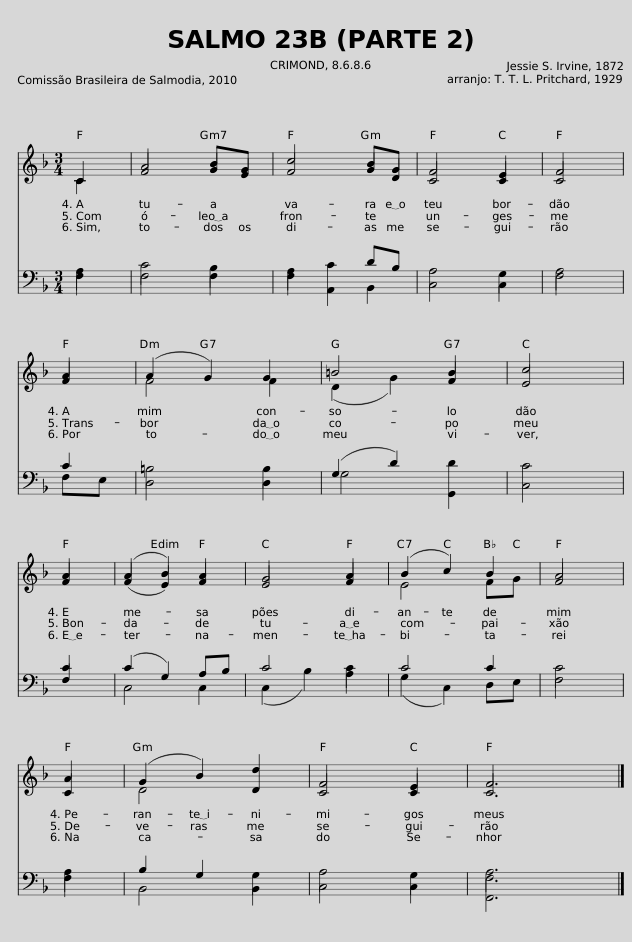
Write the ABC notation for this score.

X:1
%%score { ( 1 2 ) | ( 3 4 ) }
L:1/8
M:3/4
I:linebreak $
K:F
V:1 treble
V:2 treble
V:3 bass
V:4 bass
V:1
 C2 | A4 BG | c4 BG | F4 E2 | F4 |$ %5
 A2 | (A2 G2) G2 | =B4 B2 | c4 |$ A2 | %10
 (A2 B2) A2 | G4 A2 | (B2 c2) B2 | A4 |$ A2 | %15
 (G2 B2) d2 | F4 E2 | F6 |] %18
V:2
 C2 | F4 GE | F4 GD | C4 C2 | C4 |$ %5
 F2 | F4 F2 | (D2 G2) F2 | E4 |$ F2 | %10
 (F2 E2) F2 | E4 F2 | E4 FG | F4 |$ C2 | %15
 D4 D2 | C4 C2 | C6 |] %18
V:3
 A,2 | C4 B,2 | A,2 C2 DB, | A,4 G,2 | A,4 |$ %5
 C2 | =B,4 B,2 | (G,2 D2) D2 | C4 |$ C2 | %10
 (C2 G,2) A,B, | C4 C2 | C4 C2 | C4 |$ A,2 | %15
 B,2 G,2 G,2 | A,4 G,2 | A,6 |] %18
V:4
 F,2 | F,4 F,2 | F,2 A,,2 B,,2 | C,4 C,2 | F,4 |$ %5
 F,E, | D,4 D,2 | G,4 G,,2 | C,4 |$ F,2 | %10
 C,4 C,2 | (C,2 B,2) A,2 | (G,2 C,2) D,E, | F,4 |$ F,2 | %15
 B,,4 B,,2 | C,4 C,2 | [F,,F,]6 |] %18
